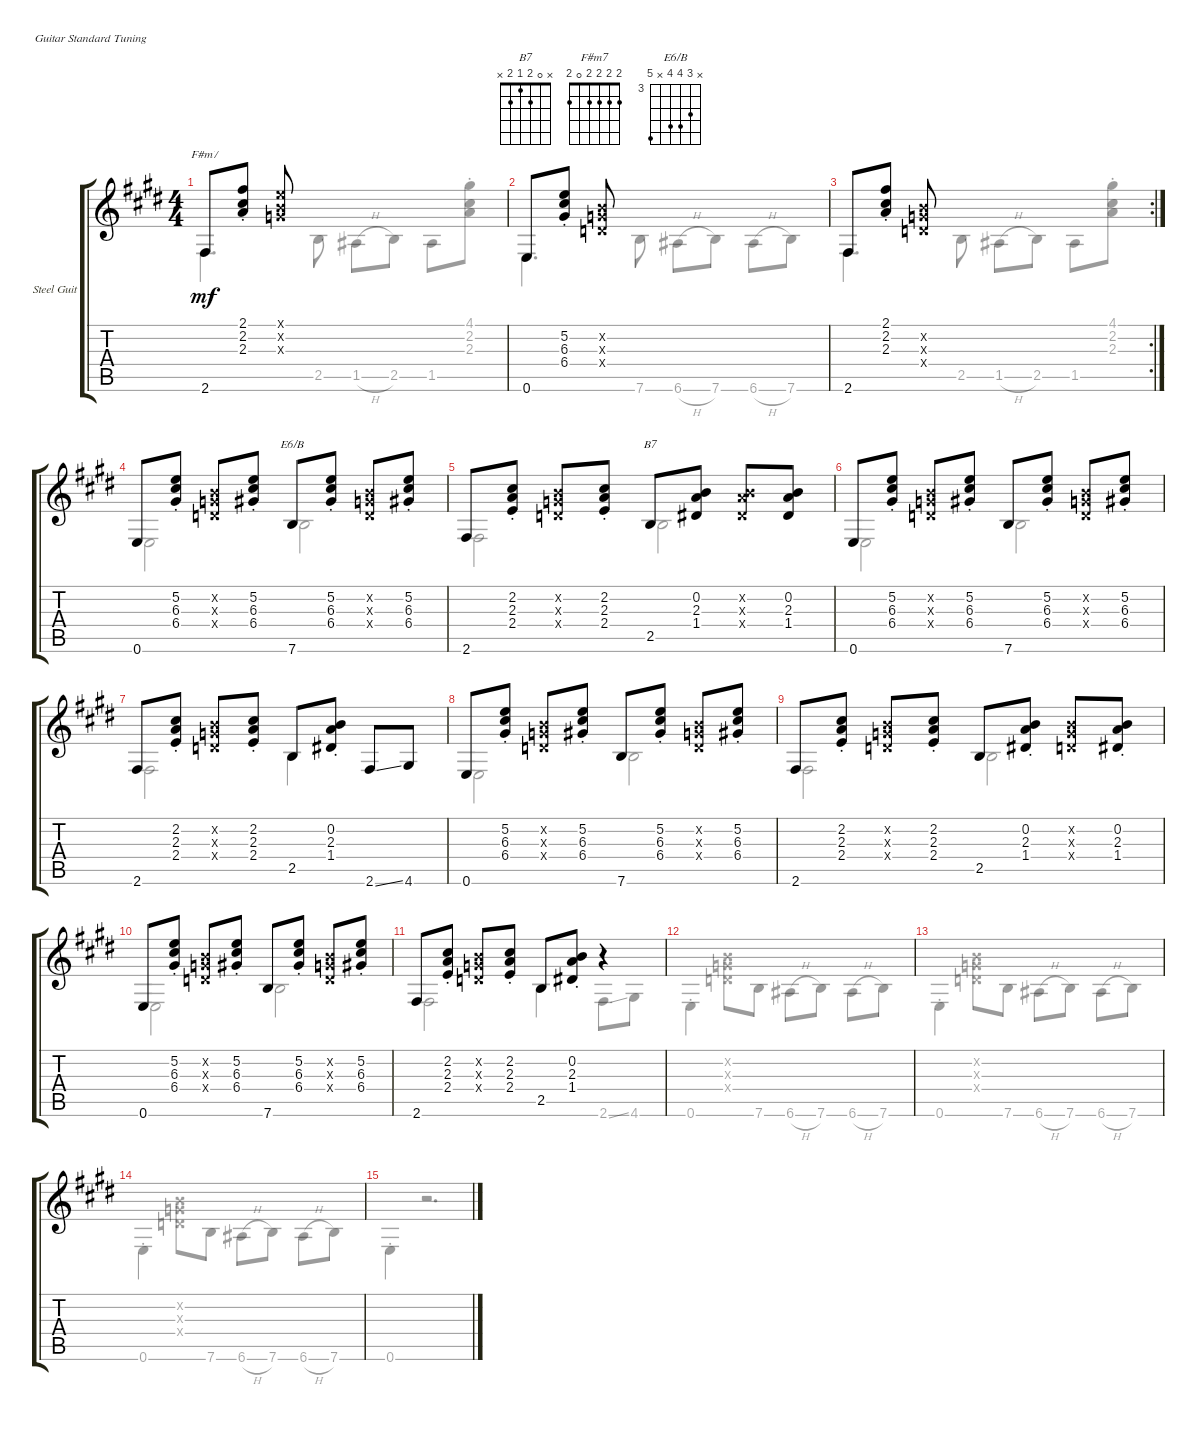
\defaultSystemsLayout 4
\bracketExtendMode groupsimilarinstruments
\firstSystemTrackNameOrientation horizontal
\otherSystemsTrackNameOrientation horizontal
\track ("Steel Guitar" "Steel Guit") {instrument acousticguitarsteel}
\staff {score tabs}
\tuning (E4 B3 G3 D3 A2 E2)
\chord ("B7" x 0 2 1 2 x)
\chord ("F#m7" 2 2 2 2 0 2)
\chord ("E6/B" x 5 6 6 x 7) {firstfret 3}
\voice
\ts (4 4)
\tempo (120 hide)
\clef g2
\ks e
2.6.8{ch "F#m7" dy mf} (2.2{st} 2.3{st} 2.1).8 (0.1{x} 0.2{x} 0.3{x}).8 |
0.6.8 (5.2{st} 6.3{st} 6.4{st}).8 (0.4{x} 0.3{x} 0.2{x}).8 |
\rc 2
2.6.8 (2.2{st} 2.3{st} 2.1).8 (0.2{x} 0.3{x} 0.4{x}).8 |
0.6.8 (5.2{st} 6.3{st} 6.4{st}).8 (0.2{x} 0.3{x} 0.4{x}).8 (5.2{st} 6.3{st} 6.4{st}).8 7.6.8{ch "E6/B"} (5.2{st} 6.3{st} 6.4{st}).8 (0.4{x} 0.3{x} 0.2{x}).8 (5.2{st} 6.3{st} 6.4{st}).8 |
2.6.8 (2.3{st} 2.4{st} 2.2{st}).8 (0.2{x} 0.3{x} 0.4{x}).8 (2.2{st} 2.3{st} 2.4{st}).8 2.5.8{ch "B7"} (1.4 2.3 0.2).8 (0.2{x} 2.3{x} 1.4{x}).8 (0.2 2.3 1.4).8 |
0.6.8 (5.2{st} 6.3{st} 6.4{st}).8 (0.2{x} 0.4{x} 0.3{x}).8 (5.2{st} 6.3{st} 6.4{st}).8 7.6.8 (5.2{st} 6.3{st} 6.4{st}).8 (0.4{x} 0.3{x} 0.2{x}).8 (5.2{st} 6.3{st} 6.4{st}).8 |
2.6.8 (2.3{st} 2.4{st} 2.2{st}).8 (0.2{x} 0.3{x} 0.4{x}).8 (2.2{st} 2.3{st} 2.4{st}).8 2.5.8 (1.4{st} 2.3{st} 0.2{st}).8 2.6{ss}.8 4.6.8 |
0.6.8 (5.2{st} 6.3{st} 6.4{st}).8 (0.2{x} 0.3{x} 0.4{x}).8 (5.2{st} 6.3{st} 6.4{st}).8 7.6.8 (5.2{st} 6.3{st} 6.4{st}).8 (0.4{x} 0.3{x} 0.2{x}).8 (5.2{st} 6.3{st} 6.4{st}).8 |
2.6.8 (2.3{st} 2.4{st} 2.2{st}).8 (0.2{x} 0.3{x} 0.4{x}).8 (2.2{st} 2.3{st} 2.4{st}).8 2.5.8 (1.4{st} 2.3{st} 0.2{st}).8 (0.4{x} 0.3{x} 0.2{x}).8 (0.2{st} 2.3{st} 1.4{st}).8 |
0.6.8 (5.2{st} 6.3{st} 6.4{st}).8 (0.2{x} 0.3{x} 0.4{x}).8 (5.2{st} 6.3{st} 6.4{st}).8 7.6.8 (5.2{st} 6.3{st} 6.4{st}).8 (0.4{x} 0.3{x} 0.2{x}).8 (5.2{st} 6.3{st} 6.4{st}).8 |
2.6.8 (2.3{st} 2.4{st} 2.2{st}).8 (0.2{x} 0.3{x} 0.4{x}).8 (2.2{st} 2.3{st} 2.4{st}).8 2.5.8 (1.4{st} 2.3{st} 0.2{st}).8 r.4 |
|
|
|
\voice
\clef g2
\ottava regular
\simile none
\ks e
2.6.4{d dy mf} 2.5.8 1.5{h}.8 2.5.8 1.5.8 (2.3 2.2 4.1{st}).8 |
0.6.4{d} 7.6.8 6.6{h}.8 7.6.8 6.6{h}.8 7.6.8 |
2.6.4{d} 2.5.8 1.5{h}.8 2.5.8 1.5.8 (4.1{st} 2.2 2.3).8 |
0.6.2 7.6.2 |
2.6.2 2.5.2 |
0.6.2 7.6.2 |
2.6.2 2.5.4 |
0.6.2 7.6.2 |
2.6.2 2.5.2 |
0.6.2 7.6.2 |
2.6.2 2.5.4 2.6{ss}.8 4.6.8 |
0.6{st}.4 (0.4{x} 0.3{x} 0.2{x}).8 7.6.8 6.6{h}.8 7.6.8 6.6{h}.8 7.6.8 |
0.6{st}.4 (0.2{x} 0.3{x} 0.4{x}).8 7.6.8 6.6{h}.8 7.6.8 6.6{h}.8 7.6.8 |
0.6{st}.4 (0.4{x} 0.3{x} 0.2{x}).8 7.6.8 6.6{h}.8 7.6.8 6.6{h}.8 7.6.8 |
0.6{st}.4 r.2{d}
